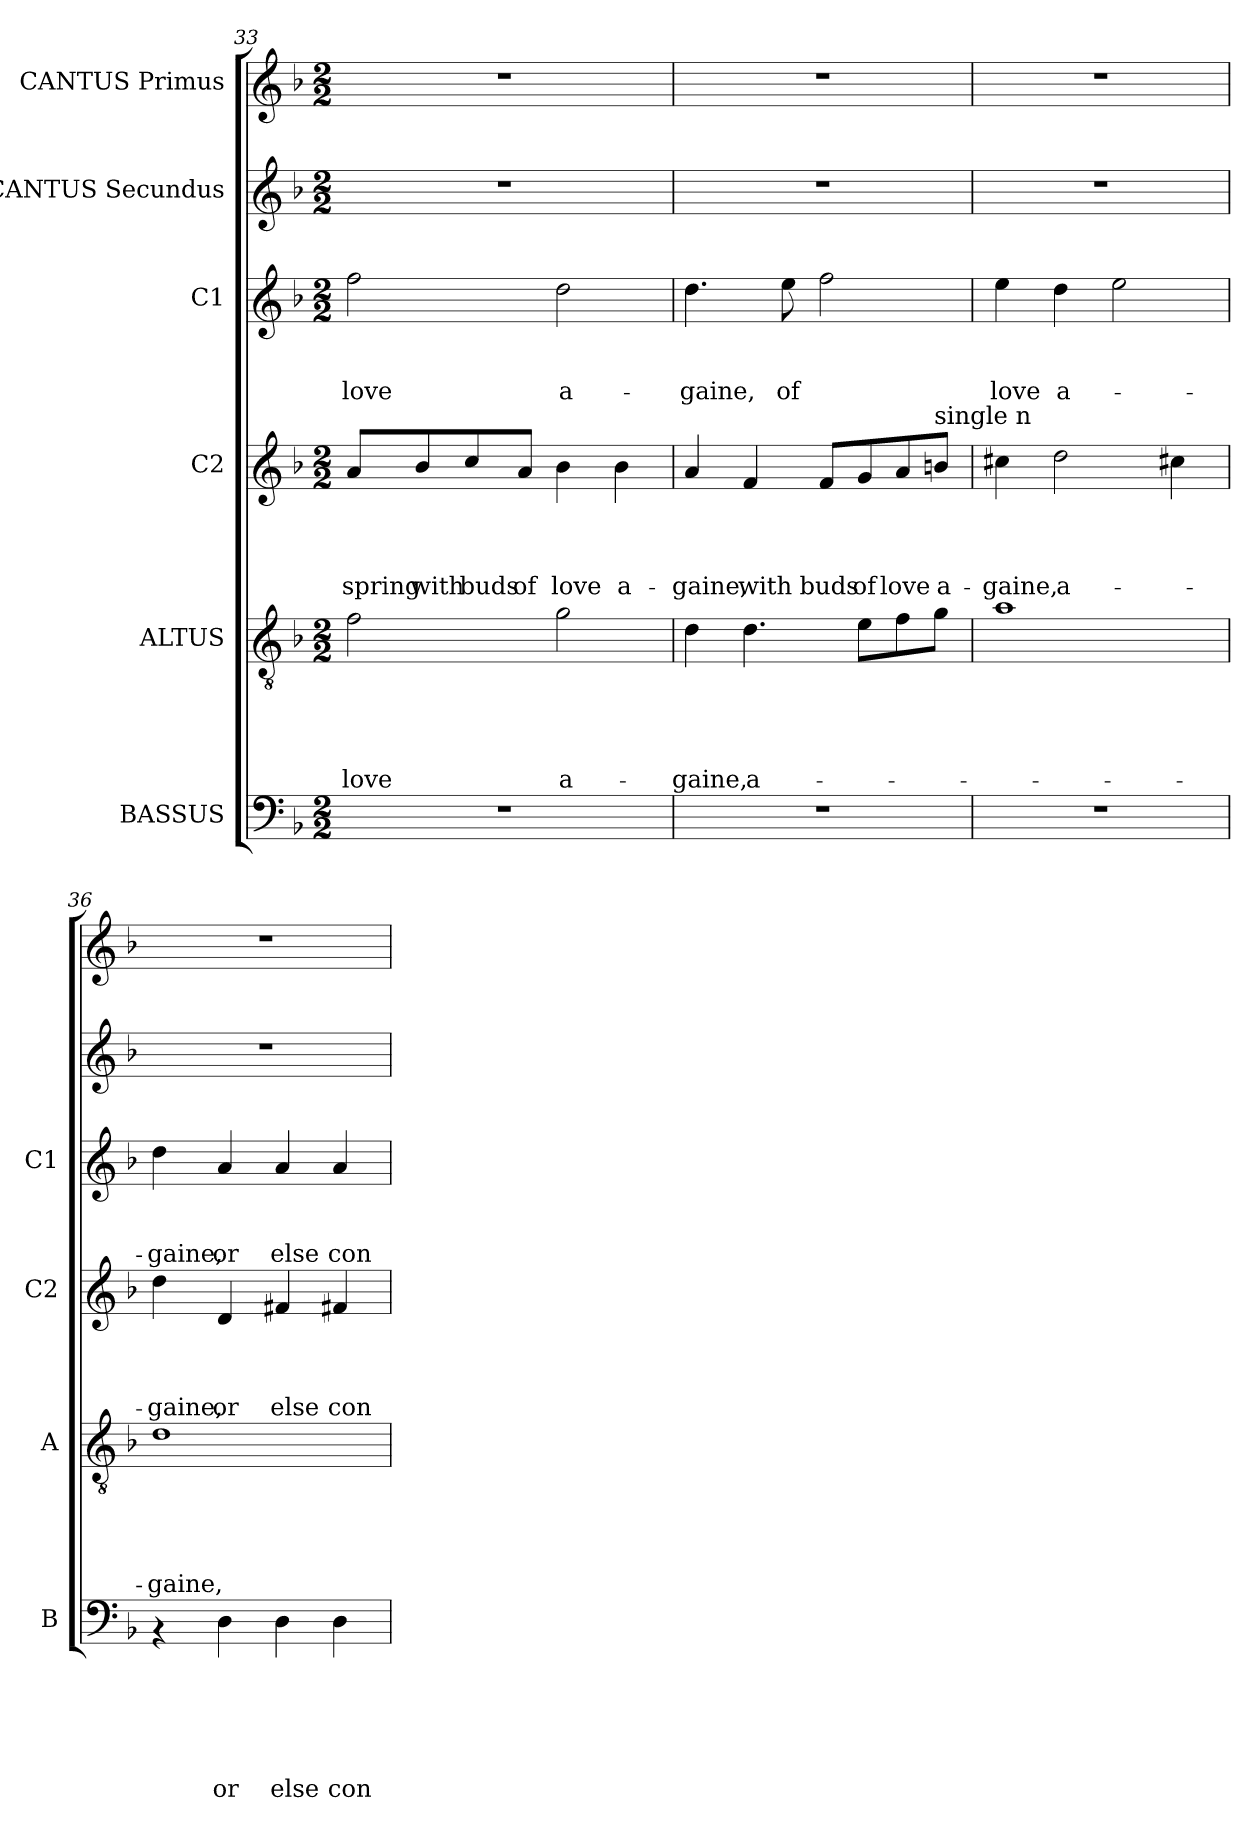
**kern	**text	**text	**text	**text	**text	**text	**kern	**text	**text	**text	**text	**text	**kern	**text	**text	**text	**text	**kern	**text	**text	**text	**kern	**kern
*part6	*part6	*part6	*part6	*part6	*part6	*part6	*part5	*part5	*part5	*part5	*part5	*part5	*part4	*part4	*part4	*part4	*part4	*part3	*part3	*part3	*part3	*part2	*part1
*staff6	*staff6	*staff6	*staff6	*staff6	*staff6	*staff6	*staff5	*staff5	*staff5	*staff5	*staff5	*staff5	*staff4	*staff4	*staff4	*staff4	*staff4	*staff3	*staff3	*staff3	*staff3	*staff2	*staff1
*I"BASSUS	*	*	*	*	*	*	*I"ALTUS	*	*	*	*	*	*I"C2	*	*	*	*	*I"C1	*	*	*	*I"CANTUS Secundus	*I"CANTUS Primus
*I'B	*	*	*	*	*	*	*I'A	*	*	*	*	*	*I'C2	*	*	*	*	*I'C1	*	*	*	*	*
*clefF4	*	*	*	*	*	*	*clefGv2	*	*	*	*	*	*clefG2	*	*	*	*	*clefG2	*	*	*	*clefG2	*clefG2
*k[b-]	*	*	*	*	*	*	*k[b-]	*	*	*	*	*	*k[b-]	*	*	*	*	*k[b-]	*	*	*	*k[b-]	*k[b-]
*F:	*	*	*	*	*	*	*F:	*	*	*	*	*	*F:	*	*	*	*	*F:	*	*	*	*F:	*F:
*M2/2	*	*	*	*	*	*	*M2/2	*	*	*	*	*	*M2/2	*	*	*	*	*M2/2	*	*	*	*M2/2	*M2/2
=33	=33	=33	=33	=33	=33	=33	=33	=33	=33	=33	=33	=33	=33	=33	=33	=33	=33	=33	=33	=33	=33	=33	=33
!	!	!	!	!	!	!	!	!	!	!	!	!LO:LY:b	!	!	!	!	!LO:LY:b	!	!	!	!LO:LY:b	!	!
1r	.	.	.	.	.	.	2f\	.	.	.	.	love	8a/L	.	.	.	spring	2ff\	.	.	love	1r	1r
!	!	!	!	!	!	!	!	!	!	!	!	!	!	!	!	!	!LO:LY:b	!	!	!	!	!	!
.	.	.	.	.	.	.	.	.	.	.	.	.	8b-/	.	.	.	with	.	.	.	.	.	.
!	!	!	!	!	!	!	!	!	!	!	!	!	!	!	!	!	!LO:LY:b	!	!	!	!	!	!
.	.	.	.	.	.	.	.	.	.	.	.	.	8cc/	.	.	.	buds	.	.	.	.	.	.
!	!	!	!	!	!	!	!	!	!	!	!	!	!	!	!	!	!LO:LY:b	!	!	!	!	!	!
.	.	.	.	.	.	.	.	.	.	.	.	.	8a/J	.	.	.	of	.	.	.	.	.	.
!	!	!	!	!	!	!	!	!	!	!	!	!LO:LY:b	!	!	!	!	!LO:LY:b	!	!	!	!LO:LY:b	!	!
.	.	.	.	.	.	.	2g\	.	.	.	.	a-	4b-\	.	.	.	love	2dd\	.	.	a-	.	.
!	!	!	!	!	!	!	!	!	!	!	!	!	!	!	!	!	!LO:LY:b	!	!	!	!	!	!
.	.	.	.	.	.	.	.	.	.	.	.	.	4b-\	.	.	.	a-	.	.	.	.	.	.
=34	=34	=34	=34	=34	=34	=34	=34	=34	=34	=34	=34	=34	=34	=34	=34	=34	=34	=34	=34	=34	=34	=34	=34
!	!	!	!	!	!	!	!	!	!	!	!	!LO:LY:b	!	!	!	!	!LO:LY:b	!	!	!	!LO:LY:b	!	!
1r	.	.	.	.	.	.	4d\	.	.	.	.	-gaine,	4a/	.	.	.	-gaine,	4.dd\	.	.	-gaine,	1r	1r
!	!	!	!	!	!	!	!	!	!	!	!	!LO:LY:b	!	!	!	!	!LO:LY:b	!	!	!	!	!	!
.	.	.	.	.	.	.	4.d\	.	.	.	.	a-	4f/	.	.	.	with	.	.	.	.	.	.
!	!	!	!	!	!	!	!	!	!	!	!	!	!	!	!	!	!	!	!	!	!LO:LY:b	!	!
.	.	.	.	.	.	.	.	.	.	.	.	.	.	.	.	.	.	8ee\	.	.	of	.	.
!	!	!	!	!	!	!	!	!	!	!	!	!	!	!	!	!	!LO:LY:b	!	!	!	!	!	!
.	.	.	.	.	.	.	.	.	.	.	.	.	8f/L	.	.	.	buds	2ff\	.	.	.	.	.
!	!	!	!	!	!	!	!	!	!	!	!	!	!	!	!	!	!LO:LY:b	!	!	!	!	!	!
.	.	.	.	.	.	.	8e\L	.	.	.	.	.	8g/	.	.	.	of	.	.	.	.	.	.
!	!	!	!	!	!	!	!	!	!	!	!	!	!	!	!	!	!LO:LY:b	!	!	!	!	!	!
.	.	.	.	.	.	.	8f\	.	.	.	.	.	8a/	.	.	.	love	.	.	.	.	.	.
!	!	!	!	!	!	!	!	!	!	!	!	!	!LO:TX:a:t=single n	!	!	!	!	!	!	!	!	!	!
!	!	!	!	!	!	!	!	!	!	!	!	!	!	!	!	!	!LO:LY:b	!	!	!	!	!	!
.	.	.	.	.	.	.	8g\J	.	.	.	.	.	8b/J	.	.	.	a-	.	.	.	.	.	.
=35	=35	=35	=35	=35	=35	=35	=35	=35	=35	=35	=35	=35	=35	=35	=35	=35	=35	=35	=35	=35	=35	=35	=35
!	!	!	!	!	!	!	!	!	!	!	!	!	!	!	!	!	!LO:LY:b	!	!	!	!LO:LY:b	!	!
1r	.	.	.	.	.	.	1a	.	.	.	.	.	4cc#X\	.	.	.	-gaine,	4ee\	.	.	love	1r	1r
!	!	!	!	!	!	!	!	!	!	!	!	!	!	!	!	!	!LO:LY:b	!	!	!	!LO:LY:b	!	!
.	.	.	.	.	.	.	.	.	.	.	.	.	2dd\	.	.	.	a-	4dd\	.	.	a-	.	.
.	.	.	.	.	.	.	.	.	.	.	.	.	.	.	.	.	.	2ee\	.	.	.	.	.
.	.	.	.	.	.	.	.	.	.	.	.	.	4cc#X\	.	.	.	.	.	.	.	.	.	.
=36	=36	=36	=36	=36	=36	=36	=36	=36	=36	=36	=36	=36	=36	=36	=36	=36	=36	=36	=36	=36	=36	=36	=36
!	!	!	!	!	!	!	!	!	!	!	!	!LO:LY:b	!	!	!	!	!LO:LY:b	!	!	!	!LO:LY:b	!	!
4rAA	.	.	.	.	.	.	1d	.	.	.	.	-gaine,	4dd\	.	.	.	-gaine,	4dd\	.	.	-gaine,	1r	1r
!	!	!	!	!	!	!LO:LY:b	!	!	!	!	!	!	!	!	!	!	!LO:LY:b	!	!	!	!LO:LY:b	!	!
4D\	.	.	.	.	.	or	.	.	.	.	.	.	4d/	.	.	.	or	4a/	.	.	or	.	.
!	!	!	!	!	!	!LO:LY:b	!	!	!	!	!	!	!	!	!	!	!LO:LY:b	!	!	!	!LO:LY:b	!	!
4D\	.	.	.	.	.	else	.	.	.	.	.	.	4f#X/	.	.	.	else	4a/	.	.	else	.	.
!	!	!	!	!	!	!LO:LY:b	!	!	!	!	!	!	!	!	!	!	!LO:LY:b	!	!	!	!LO:LY:b	!	!
4D\	.	.	.	.	.	con-	.	.	.	.	.	.	4f#X/	.	.	.	con-	4a/	.	.	con-	.	.
=	=	=	=	=	=	=	=	=	=	=	=	=	=	=	=	=	=	=	=	=	=	=	=
*-	*-	*-	*-	*-	*-	*-	*-	*-	*-	*-	*-	*-	*-	*-	*-	*-	*-	*-	*-	*-	*-	*-	*-
